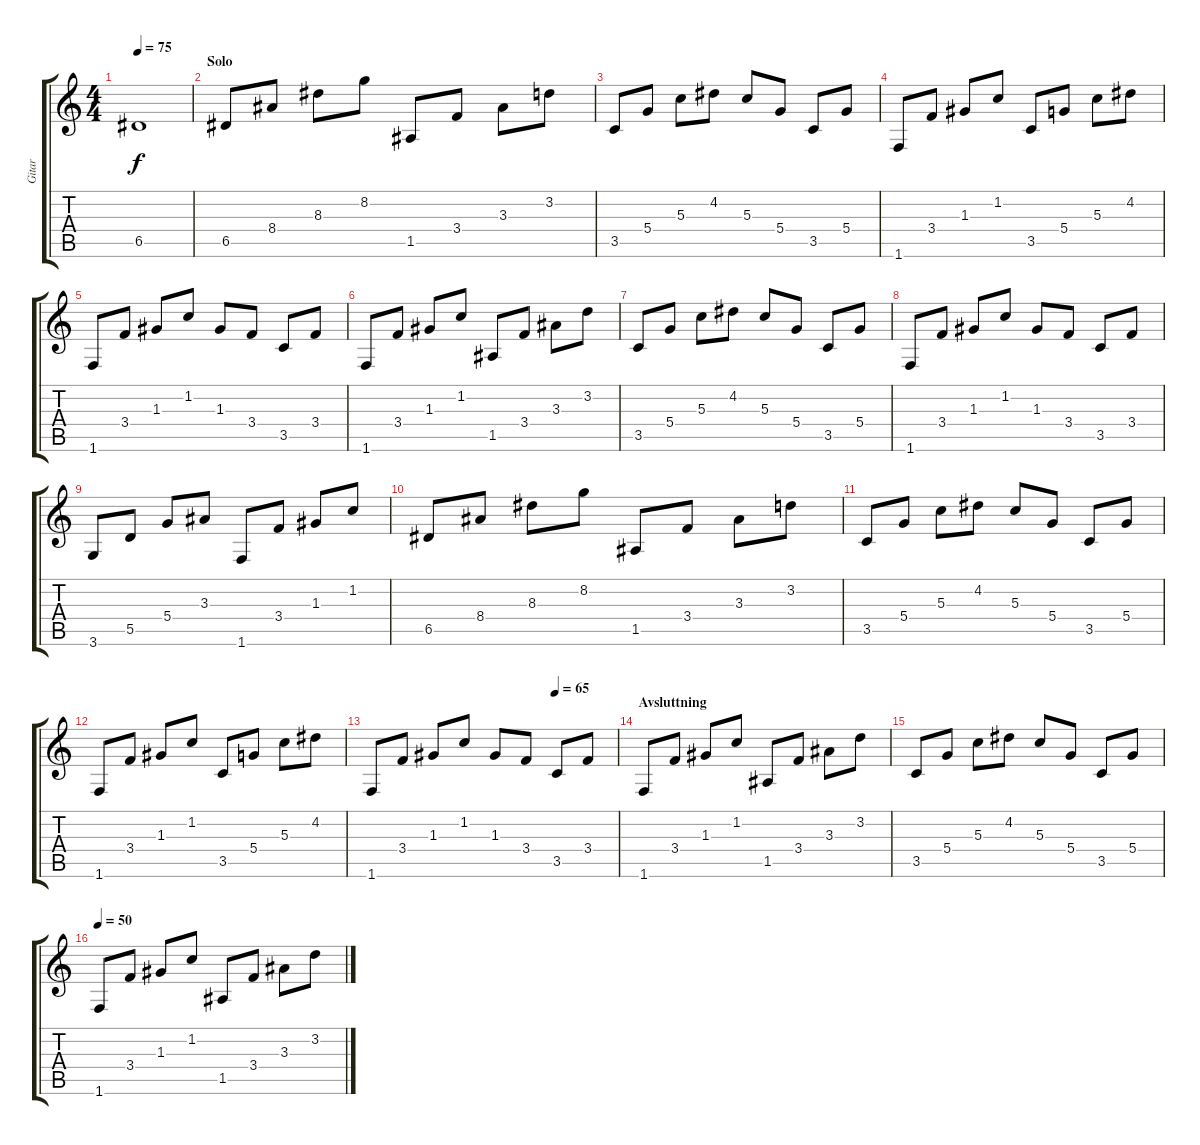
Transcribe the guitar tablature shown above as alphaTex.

\track ("Gitar" "Gitar") {instrument acousticguitarsteel}
\staff {score tabs}
\tuning (E4 B3 G3 D3 A2 E2) {hide}
\ts (4 4)
\tempo 75
\clef g2
\ks c
6.5.1{dy f} |
\section ("" "Solo")
6.5.8 8.4.8 8.3.8 8.2.8 1.5.8 3.4.8 3.3.8 3.2.8 |
3.5.8 5.4.8 5.3.8 4.2.8 5.3.8 5.4.8 3.5.8 5.4.8 |
1.6.8 3.4.8 1.3.8 1.2.8 3.5.8 5.4.8 5.3.8 4.2.8 |
1.6.8 3.4.8 1.3.8 1.2.8 1.3.8 3.4.8 3.5.8 3.4.8 |
1.6.8 3.4.8 1.3.8 1.2.8 1.5.8 3.4.8 3.3.8 3.2.8 |
3.5.8 5.4.8 5.3.8 4.2.8 5.3.8 5.4.8 3.5.8 5.4.8 |
1.6.8 3.4.8 1.3.8 1.2.8 1.3.8 3.4.8 3.5.8 3.4.8 |
3.6.8 5.5.8 5.4.8 3.3.8 1.6.8 3.4.8 1.3.8 1.2.8 |
6.5.8 8.4.8 8.3.8 8.2.8 1.5.8 3.4.8 3.3.8 3.2.8 |
3.5.8 5.4.8 5.3.8 4.2.8 5.3.8 5.4.8 3.5.8 5.4.8 |
1.6.8 3.4.8 1.3.8 1.2.8 3.5.8 5.4.8 5.3.8 4.2.8 |
\tempo (65 0.75)
1.6.8 3.4.8 1.3.8 1.2.8 1.3.8 3.4.8 3.5.8 3.4.8 |
\section ("" "Avsluttning")
1.6.8 3.4.8 1.3.8 1.2.8 1.5.8 3.4.8 3.3.8 3.2.8 |
3.5.8 5.4.8 5.3.8 4.2.8 5.3.8 5.4.8 3.5.8 5.4.8 |
\tempo 50
1.6.8 3.4.8 1.3.8 1.2.8 1.5.8 3.4.8 3.3.8 3.2.8
